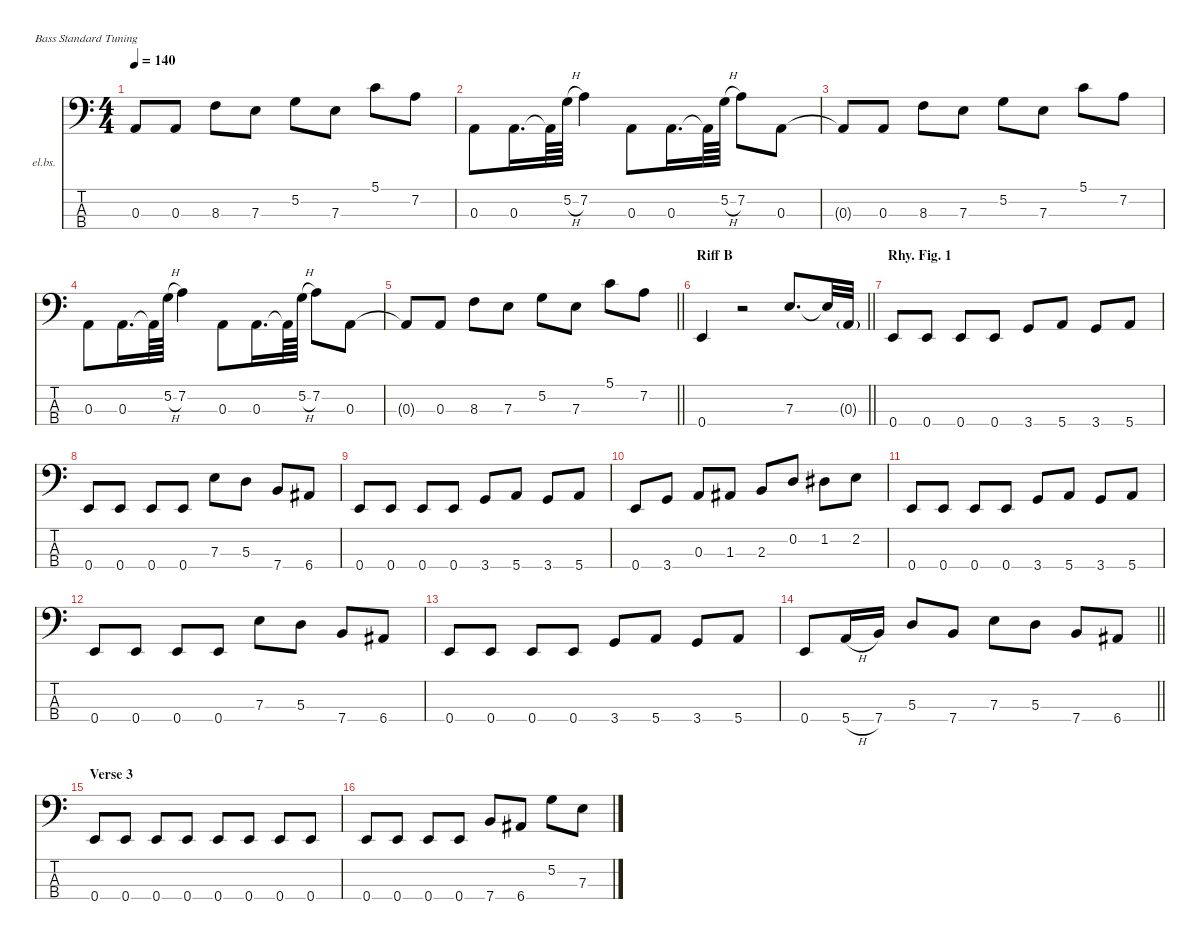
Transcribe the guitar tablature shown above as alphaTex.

\defaultSystemsLayout 4
\hideDynamics
\bracketExtendMode nobrackets
\firstSystemTrackNameOrientation horizontal
\otherSystemsTrackNameOrientation horizontal
\track ("Bass" "el.bs.") {instrument electricbassfinger}
\staff {score tabs}
\tuning (G2 D2 A1 E1)
\ts (4 4)
\tempo 140
\clef f4
\ks c
0.3{t}.8{dy f} 0.3.8 8.3.8 7.3.8 5.2.8 7.3.8 5.1.8 7.2.8 |
0.3.8 0.3.16{d} 0.3{t}.64 5.2{h}.64 7.2.4 0.3.8 0.3.16{d} 0.3{t}.64 5.2{h}.64 7.2.8 0.3.8 |
0.3{t}.8 0.3.8 8.3.8 7.3.8 5.2.8 7.3.8 5.1.8 7.2.8 |
0.3.8 0.3.16{d} 0.3{t}.64 5.2{h}.64 7.2.4 0.3.8 0.3.16{d} 0.3{t}.64 5.2{h}.64 7.2.8 0.3.8 |
\barLineRight lightlight
0.3{t}.8 0.3.8 8.3.8 7.3.8 5.2.8 7.3.8 5.1.8 7.2.8 |
\section ("" "Riff B")
\barLineRight lightlight
0.4.4 r.2 7.3.8{d} 7.3{t}.32 0.3{g}.32{dy p} |
\section ("" "Rhy. Fig. 1")
0.4.8{dy f} 0.4.8 0.4.8 0.4.8 3.4.8 5.4.8 3.4.8 5.4.8 |
0.4.8 0.4.8 0.4.8 0.4.8 7.3.8 5.3.8 7.4.8 6.4{acc #}.8 |
0.4.8 0.4.8 0.4.8 0.4.8 3.4.8 5.4.8 3.4.8 5.4.8 |
0.4.8 3.4.8 0.3.8 1.3{acc #}.8 2.3.8 0.2.8 1.2{acc #}.8 2.2.8 |
0.4.8 0.4.8 0.4.8 0.4.8 3.4.8 5.4.8 3.4.8 5.4.8 |
0.4.8 0.4.8 0.4.8 0.4.8 7.3.8 5.3.8 7.4.8 6.4{acc #}.8 |
0.4.8 0.4.8 0.4.8 0.4.8 3.4.8 5.4.8 3.4.8 5.4.8 |
\barLineRight lightlight
0.4.8 5.4{h}.16 7.4.16 5.3.8 7.4.8 7.3.8 5.3.8 7.4.8 6.4{acc #}.8 |
\section ("" "Verse 3")
0.4.8 0.4.8 0.4.8 0.4.8 0.4.8 0.4.8 0.4.8 0.4.8 |
0.4.8 0.4.8 0.4.8 0.4.8 7.4.8 6.4{acc #}.8 5.2.8 7.3.8
